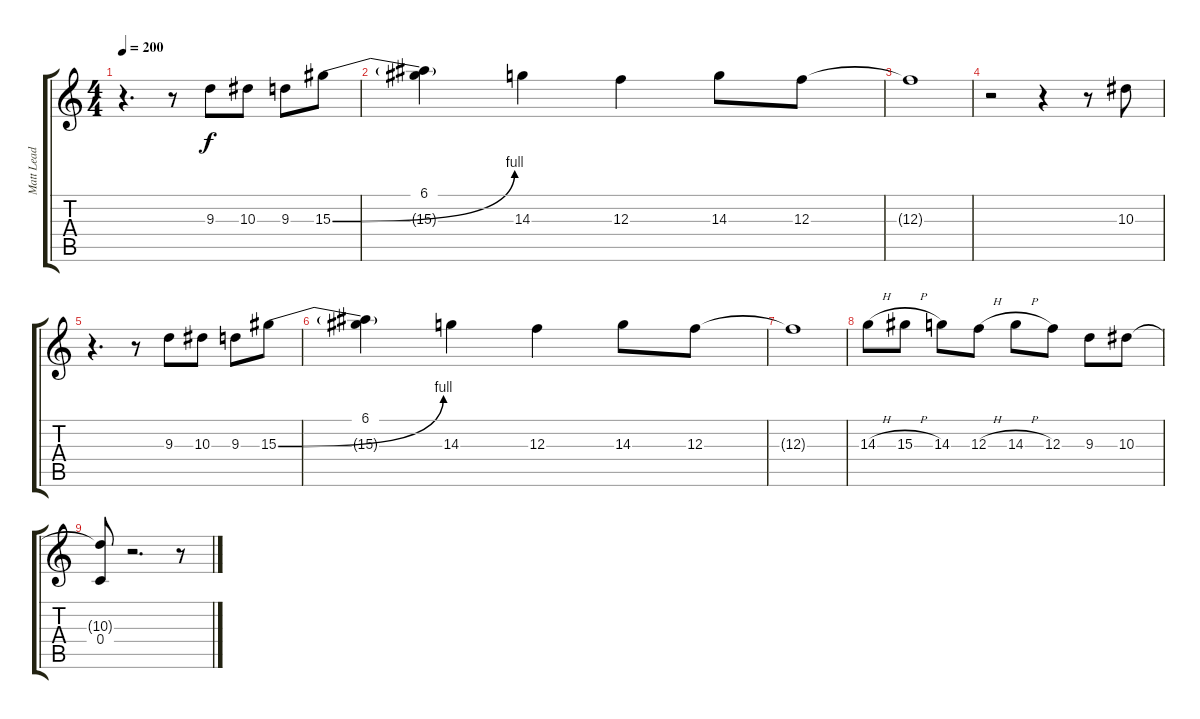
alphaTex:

\track ("Matt Lead" "Matt Lead") {instrument distortionguitar}
\staff {score tabs}
\tuning (D4 A3 F3 C3 G2 C2) {hide}
\ts (4 4)
\tempo 200
\clef g2
\ks c
r.4{d dy f} r.8 9.3.8 10.3.8 9.3.8 15.3{be (bend 0 0 60 4)}.8 |
(6.1 15.3{t}).4 14.3.4 12.3.4 14.3.8 12.3.8 |
12.3{t}.1 |
r.2 r.4 r.8 10.3.8 |
r.4{d} r.8 9.3.8 10.3.8 9.3.8 15.3{be (bend 0 0 60 4)}.8 |
(6.1 15.3{t}).4 14.3.4 12.3.4 14.3.8 12.3.8 |
12.3{t}.1 |
14.3{h}.8 15.3{h}.8 14.3.8 12.3{h}.8 14.3{h}.8 12.3.8 9.3.8 10.3.8 |
(10.3{t} 0.4).8 r.2{d} r.8
